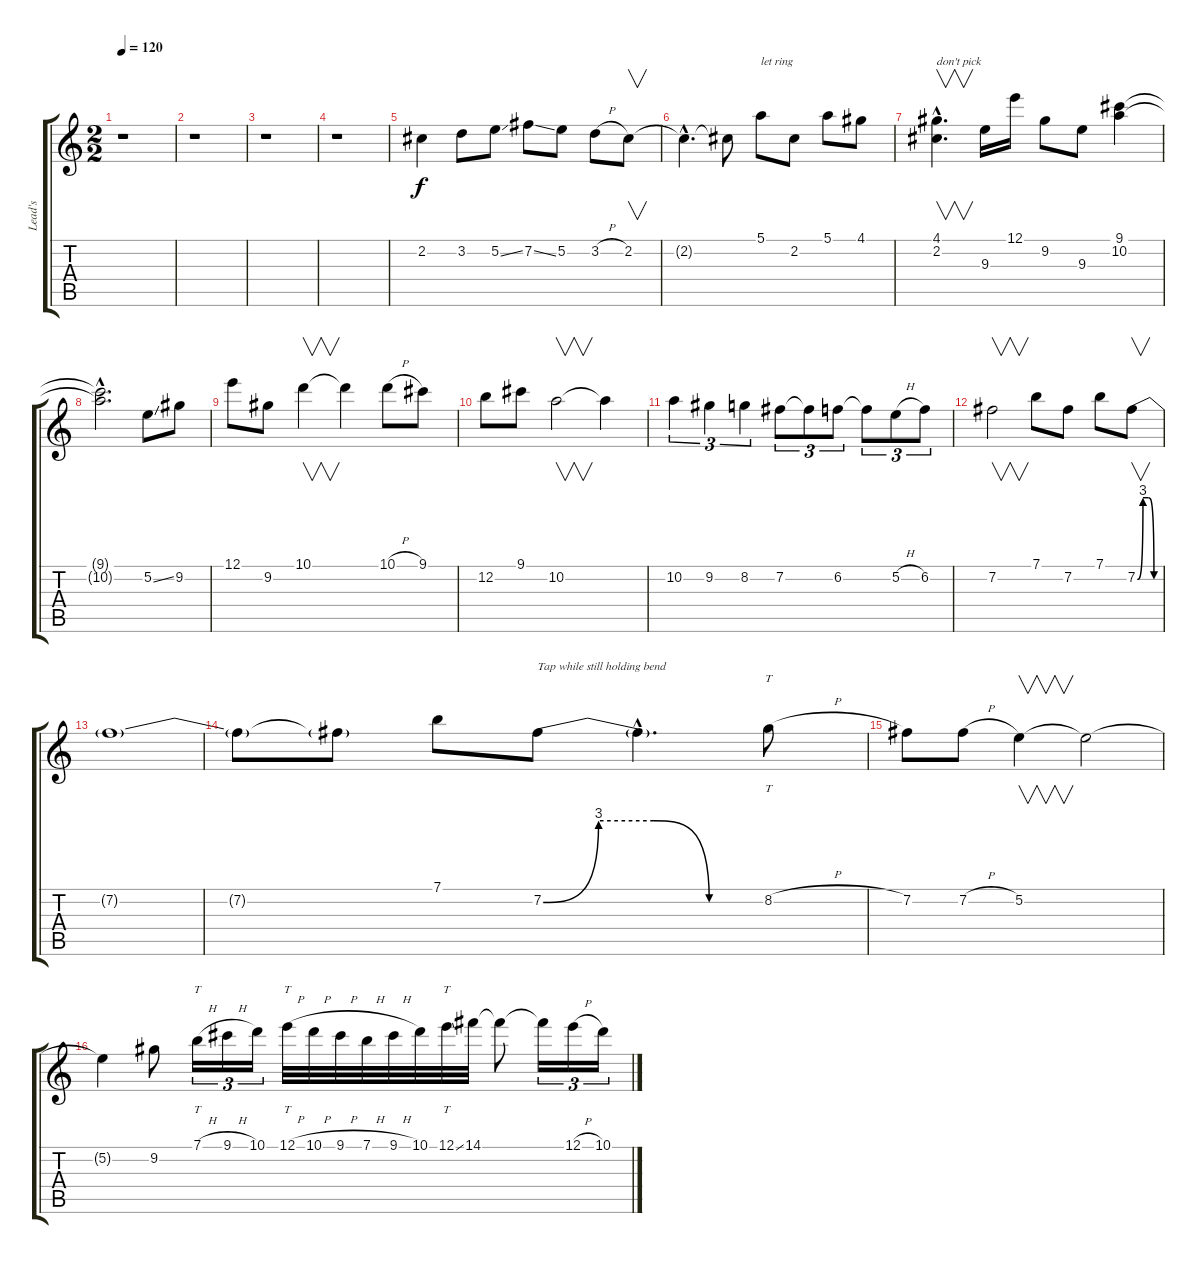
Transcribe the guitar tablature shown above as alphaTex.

\track ("Lead's" "Lead's") {instrument distortionguitar}
\staff {score tabs}
\tuning (E4 B3 G3 D3 A2 E2) {hide}
\ts (2 2)
\tempo 120
\clef g2
\ks c
r.1{dy f} |
r.1 |
r.1 |
r.1 |
2.2.4 3.2.8 5.2{ss}.8 7.2{ss}.8 5.2.8 3.2{h}.8 2.2.8{v} |
2.2{hac t}.4{d} 2.2{t}.8 5.1.8{txt "let ring"} 2.2.8 5.1.8 4.1.8 |
(4.1{hac} 2.2{hac}).4{v d txt "don't pick"} 9.3.16 12.1.16 9.2.8 9.3.8 (9.1 10.2).4 |
(9.1{hac t} 10.2{hac t}).2{d} 5.2{ss}.8 9.2.8 |
12.1.8 9.2.8 10.1.4{v} 10.1{t}.4 10.1{h}.8 9.1.8 |
12.2.8 9.1.8 10.2.2{v} 10.2{t}.4 |
10.2.4{tu (3 2)} 9.2.4{tu (3 2)} 8.2.4{tu (3 2)} 7.2.8{tu (3 2)} 7.2{t}.8{tu (3 2)} 6.2.8{tu (3 2)} 6.2{t}.8{tu (3 2)} 5.2{h}.8{tu (3 2)} 6.2.8{tu (3 2)} |
7.2.2{v} 7.1.8 7.2.8 7.1.8 7.2{be (custom 0 0 15 12 30 12 45 0 60 0)}.8{v} |
7.2{t}.1 |
7.2{t}.8 7.2{t}.8 7.1.8 7.2{be (custom 0 0 15 12 30 12 45 0 60 0)}.8{txt "Tap while still holding bend"} 7.2{hac t}.4{d} 8.2{h}.8{tt} |
7.2.8 7.2{h}.8 5.2.4{v} 5.2{t}.2 |
5.2{t}.4 9.2.8 7.1{h}.16{tt tu (3 2)} 9.1{h}.16{tu (3 2)} 10.1.16{tu (3 2)} 12.1{h}.32{tt} 10.1{h}.32 9.1{h}.32 7.1{h}.32 9.1{h}.32 10.1.32 12.1{ss}.32{tt} 14.1.32 14.1{t}.8 14.1{t}.16{tu (3 2)} 12.1{h}.16{tu (3 2)} 10.1.16{tu (3 2)}
